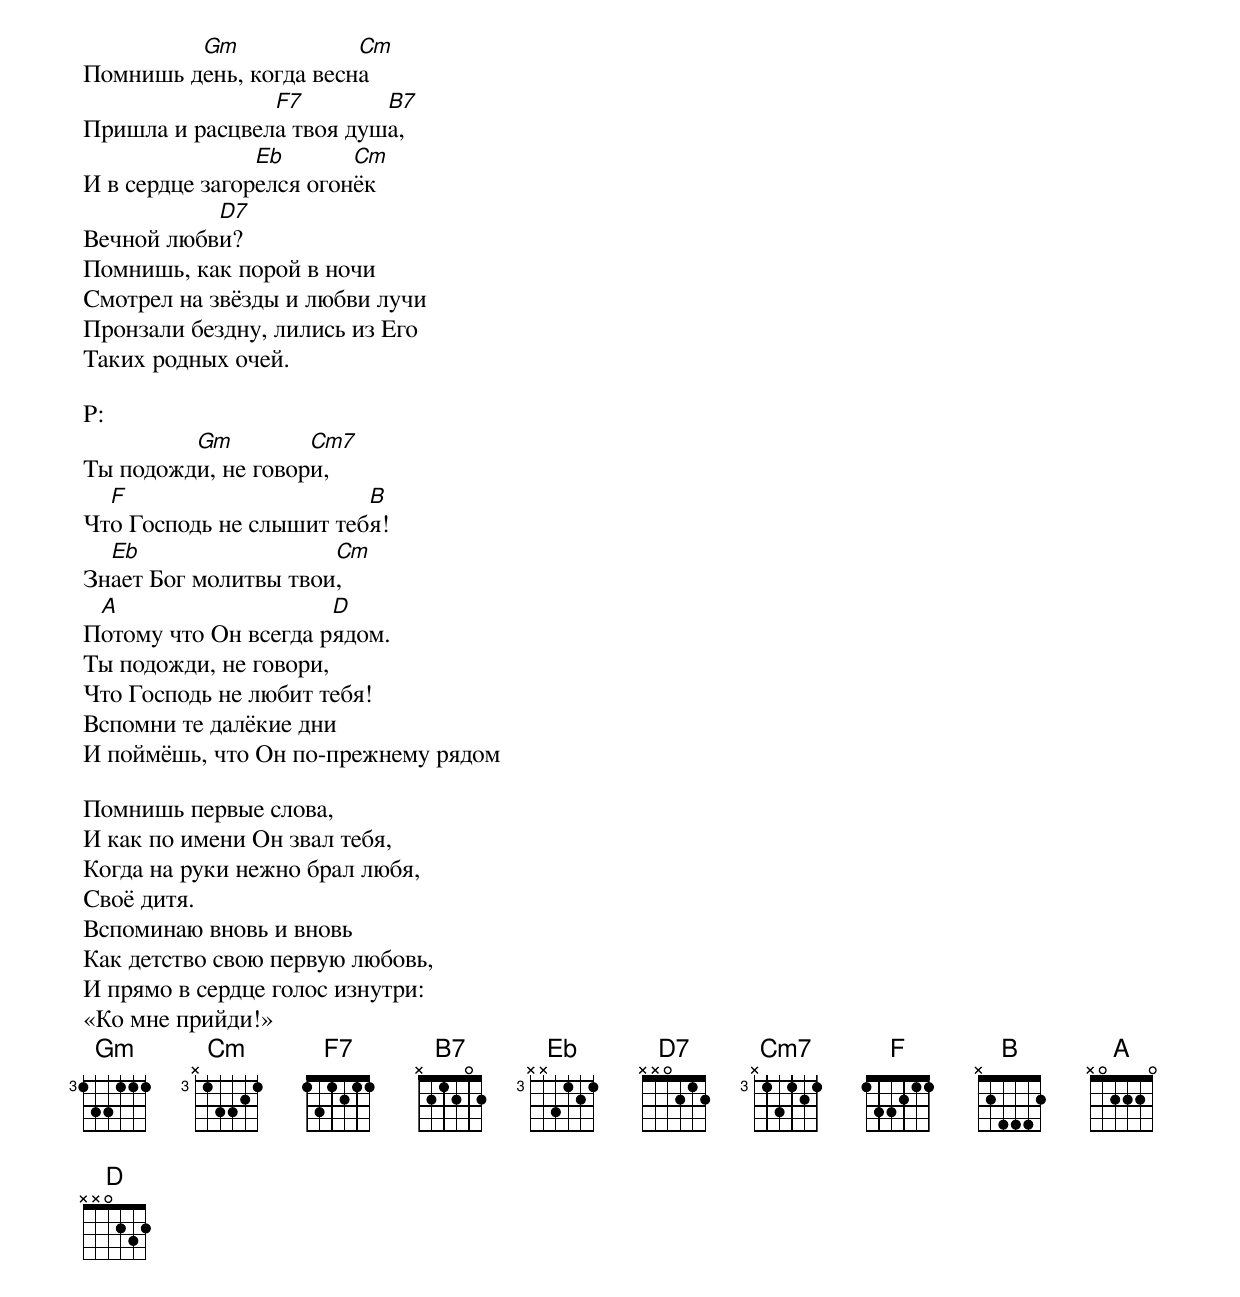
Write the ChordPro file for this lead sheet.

Помнишь д[Gm]ень, когда весн[Cm]а
Пришла и расцвел[F7]а твоя душ[B7]а,
И в сердце загор[Eb]елся огон[Cm]ёк
Вечной любв[D7]и?
Помнишь, как порой в ночи
Смотрел на звёзды и любви лучи
Пронзали бездну, лились из Его
Таких родных очей.

P:
Ты подожд[Gm]и, не говор[Cm7]и,
Чт[F]о Господь не слышит теб[B]я!
Зн[Eb]ает Бог молитвы твои[Cm],
П[A]отому что Он всегда р[D]ядом.
Ты подожди, не говори,
Что Господь не любит тебя!
Вспомни те далёкие дни
И поймёшь, что Он по-прежнему рядом

Помнишь первые слова,
И как по имени Он звал тебя,
Когда на руки нежно брал любя,
Своё дитя.
Вспоминаю вновь и вновь
Как детство свою первую любовь,
И прямо в сердце голос изнутри:
«Ко мне прийди!»
